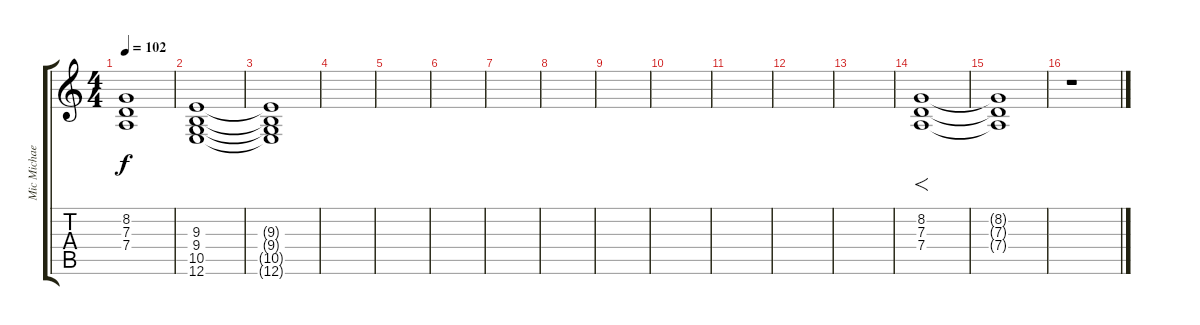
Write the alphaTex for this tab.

\track ("Mic Michaeli Synth" "Mic Michae") {instrument lead3calliope}
\staff {score tabs}
\tuning (E4 B3 G3 D3 A2 E2) {hide}
\ts (4 4)
\tempo 102
\clef g2
\ks c
(8.2{t} 7.3{t} 7.4{t}).1{dy f} |
(9.3 9.4 10.5 12.6).1 |
(9.3{t} 9.4{t} 10.5{t} 12.6{t}).1 |
|
|
|
|
|
|
|
|
|
|
(8.2 7.3 7.4).1{f} |
(8.2{t} 7.3{t} 7.4{t}).1 |
r.1
